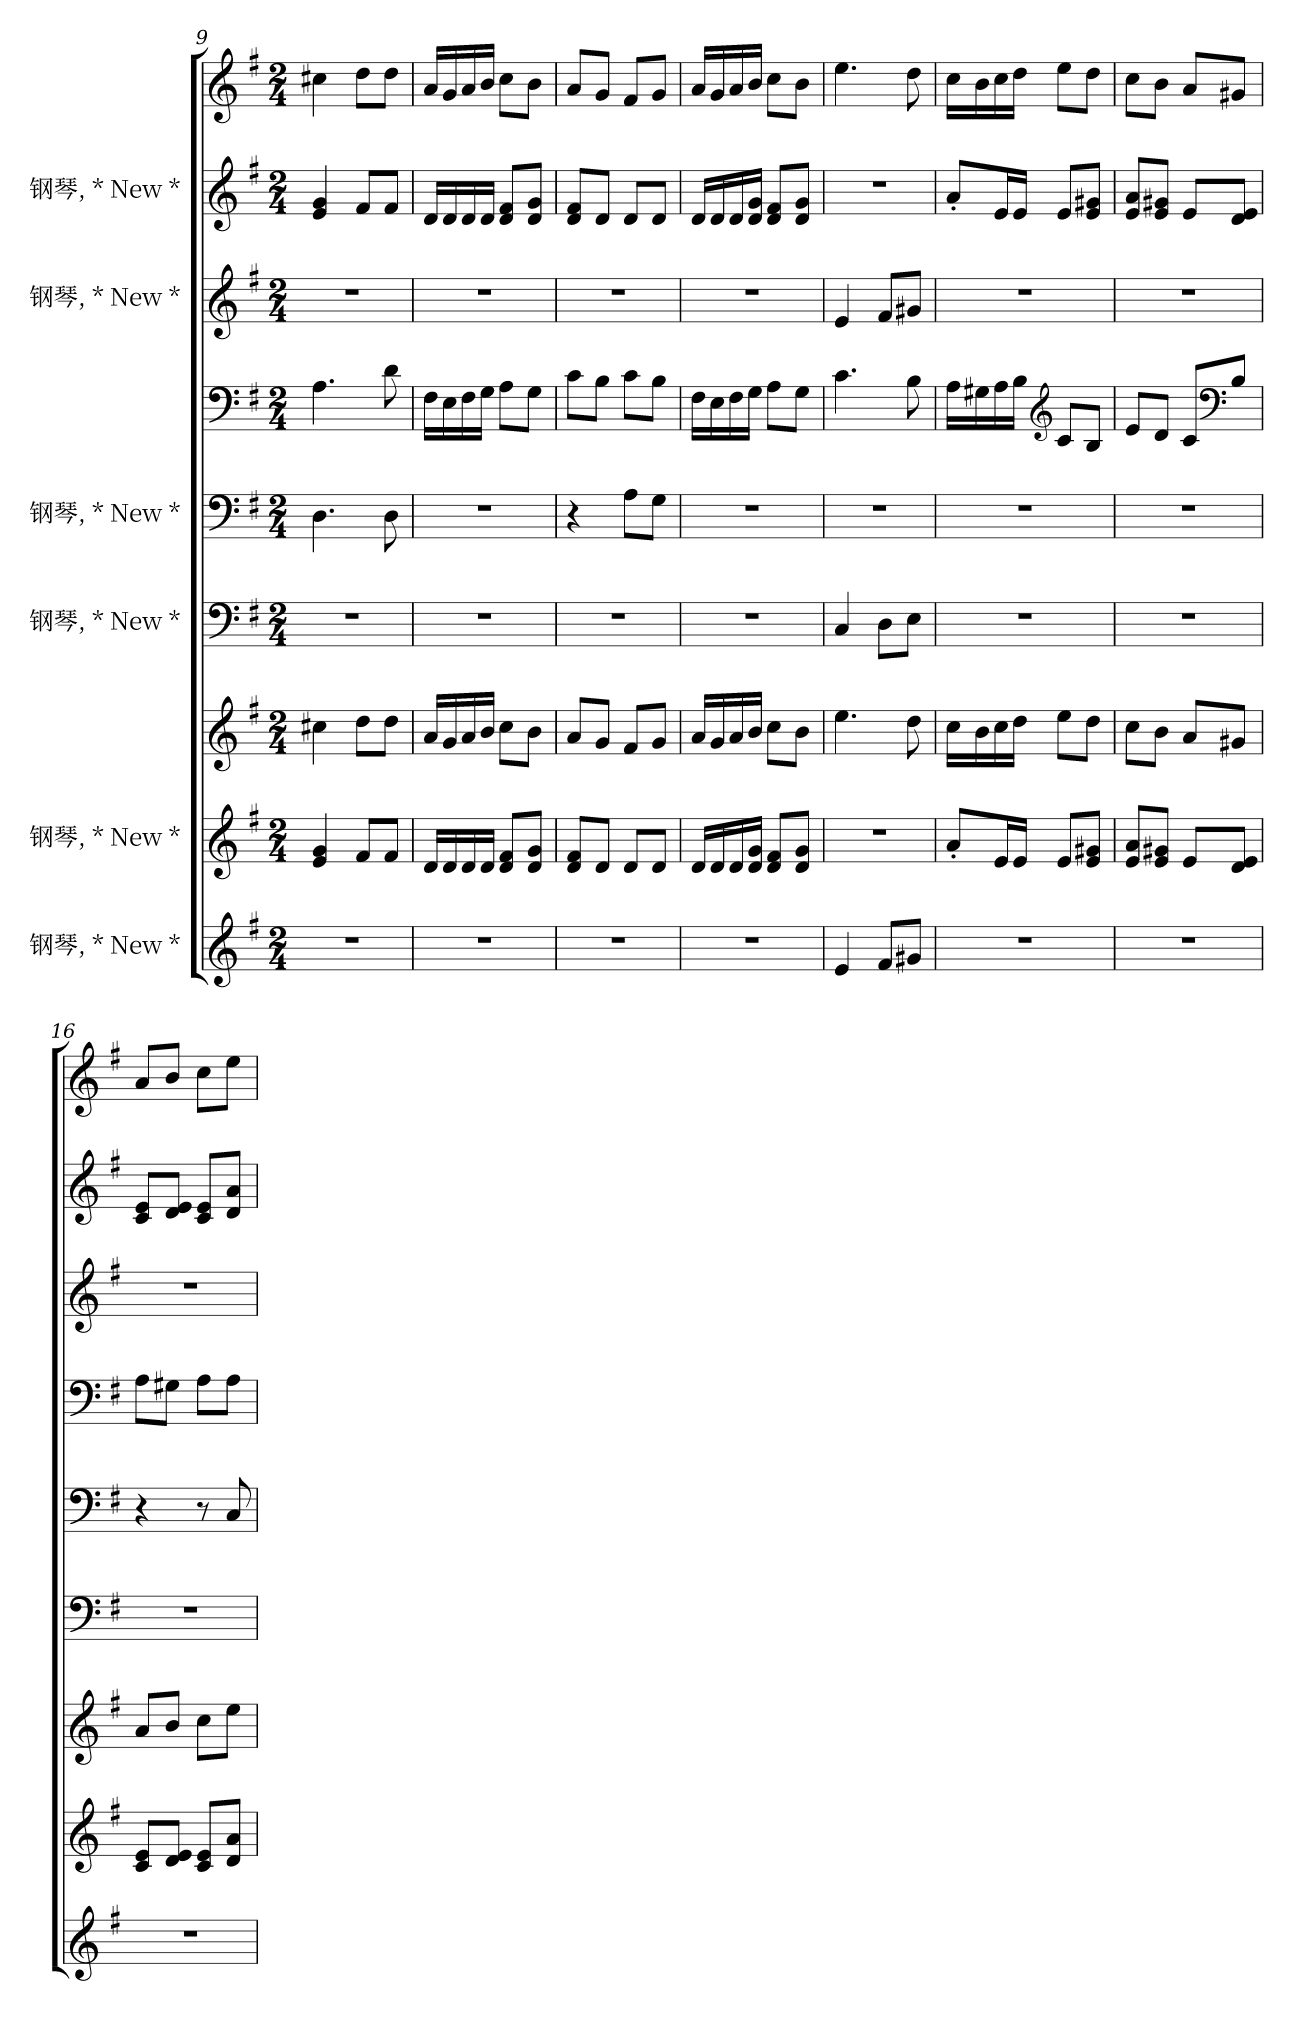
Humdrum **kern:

**kern	**kern	**kern	**kern	**kern	**kern	**kern	**kern	**kern
*part6	*part5	*part5	*part4	*part3	*part3	*part2	*part1	*part1
*staff9	*staff8	*staff7	*staff6	*staff5	*staff4	*staff3	*staff2	*staff1
*I"钢琴, * New *	*I"钢琴, * New *	*	*I"钢琴, * New *	*I"钢琴, * New *	*	*I"钢琴, * New *	*I"钢琴, * New *	*
*clefG2	*clefG2	*clefG2	*clefF4	*clefF4	*clefF4	*clefG2	*clefG2	*clefG2
*k[f#]	*k[f#]	*k[f#]	*k[f#]	*k[f#]	*k[f#]	*k[f#]	*k[f#]	*k[f#]
*M2/4	*M2/4	*M2/4	*M2/4	*M2/4	*M2/4	*M2/4	*M2/4	*M2/4
=9	=9	=9	=9	=9	=9	=9	=9	=9
2r	4e/ 4g/	4cc#X\	2r	4.D\	4.A\	2r	4e/ 4g/	4cc#X\
.	8f#/L	8dd\L	.	.	.	.	8f#/L	8dd\L
.	8f#/J	8dd\J	.	8D\	8d\	.	8f#/J	8dd\J
=10	=10	=10	=10	=10	=10	=10	=10	=10
2r	16d/LL	16a/LL	2r	2r	16F#\LL	2r	16d/LL	16a/LL
.	16d/	16g/	.	.	16E\	.	16d/	16g/
.	16d/	16a/	.	.	16F#\	.	16d/	16a/
.	16d/JJ	16b/JJ	.	.	16G\JJ	.	16d/JJ	16b/JJ
.	8d/ 8f#/L	8cc\L	.	.	8A\L	.	8d/ 8f#/L	8cc\L
.	8d/ 8g/J	8b\J	.	.	8G\J	.	8d/ 8g/J	8b\J
=11	=11	=11	=11	=11	=11	=11	=11	=11
2r	8d/ 8f#/L	8a/L	2r	4r	8c\L	2r	8d/ 8f#/L	8a/L
.	8d/J	8g/J	.	.	8B\J	.	8d/J	8g/J
.	8d/L	8f#/L	.	8A\L	8c\L	.	8d/L	8f#/L
.	8d/J	8g/J	.	8G\J	8B\J	.	8d/J	8g/J
!!LO:PB:g=z
=12	=12	=12	=12	=12	=12	=12	=12	=12
2r	16d/LL	16a/LL	2r	2r	16F#\LL	2r	16d/LL	16a/LL
.	16d/	16g/	.	.	16E\	.	16d/	16g/
.	16d/	16a/	.	.	16F#\	.	16d/	16a/
.	16d/ 16g/JJ	16b/JJ	.	.	16G\JJ	.	16d/ 16g/JJ	16b/JJ
.	8d/ 8f#/L	8cc\L	.	.	8A\L	.	8d/ 8f#/L	8cc\L
.	8d/ 8g/J	8b\J	.	.	8G\J	.	8d/ 8g/J	8b\J
=13	=13	=13	=13	=13	=13	=13	=13	=13
4e/	2r	4.ee\	4C/	2r	4.c\	4e/	2r	4.ee\
8f#/L	.	.	8D\L	.	.	8f#/L	.	.
8g#X/J	.	8dd\	8E\J	.	8B\	8g#X/J	.	8dd\
=14	=14	=14	=14	=14	=14	=14	=14	=14
2r	8a'/L	16cc\LL	2r	2r	16A\LL	2r	8a'/L	16cc\LL
.	.	16b\	.	.	16G#X\	.	.	16b\
.	16e/L	16cc\	.	.	16A\	.	16e/L	16cc\
.	16e/JJ	16dd\JJ	.	.	16B\JJ	.	16e/JJ	16dd\JJ
*	*	*	*	*	*clefG2	*	*	*
.	8e/L	8ee\L	.	.	8c/L	.	8e/L	8ee\L
.	8e/ 8g#X/J	8dd\J	.	.	8B/J	.	8e/ 8g#X/J	8dd\J
=15	=15	=15	=15	=15	=15	=15	=15	=15
2r	8e/ 8a/L	8cc\L	2r	2r	8e/L	2r	8e/ 8a/L	8cc\L
.	8e/ 8g#X/J	8b\J	.	.	8d/J	.	8e/ 8g#X/J	8b\J
.	8e/L	8a/L	.	.	8c/L	.	8e/L	8a/L
*	*	*	*	*	*clefF4	*	*	*
.	8d/ 8e/J	8g#X/J	.	.	8B/J	.	8d/ 8e/J	8g#X/J
=16	=16	=16	=16	=16	=16	=16	=16	=16
2r	8c/ 8e/L	8a/L	2r	4r	8A\L	2r	8c/ 8e/L	8a/L
.	8d/ 8e/J	8b/J	.	.	8G#X\J	.	8d/ 8e/J	8b/J
.	8c/ 8e/L	8cc\L	.	8r	8A\L	.	8c/ 8e/L	8cc\L
.	8d/ 8a/J	8ee\J	.	8C/	8A\J	.	8d/ 8a/J	8ee\J
=	=	=	=	=	=	=	=	=
*-	*-	*-	*-	*-	*-	*-	*-	*-
